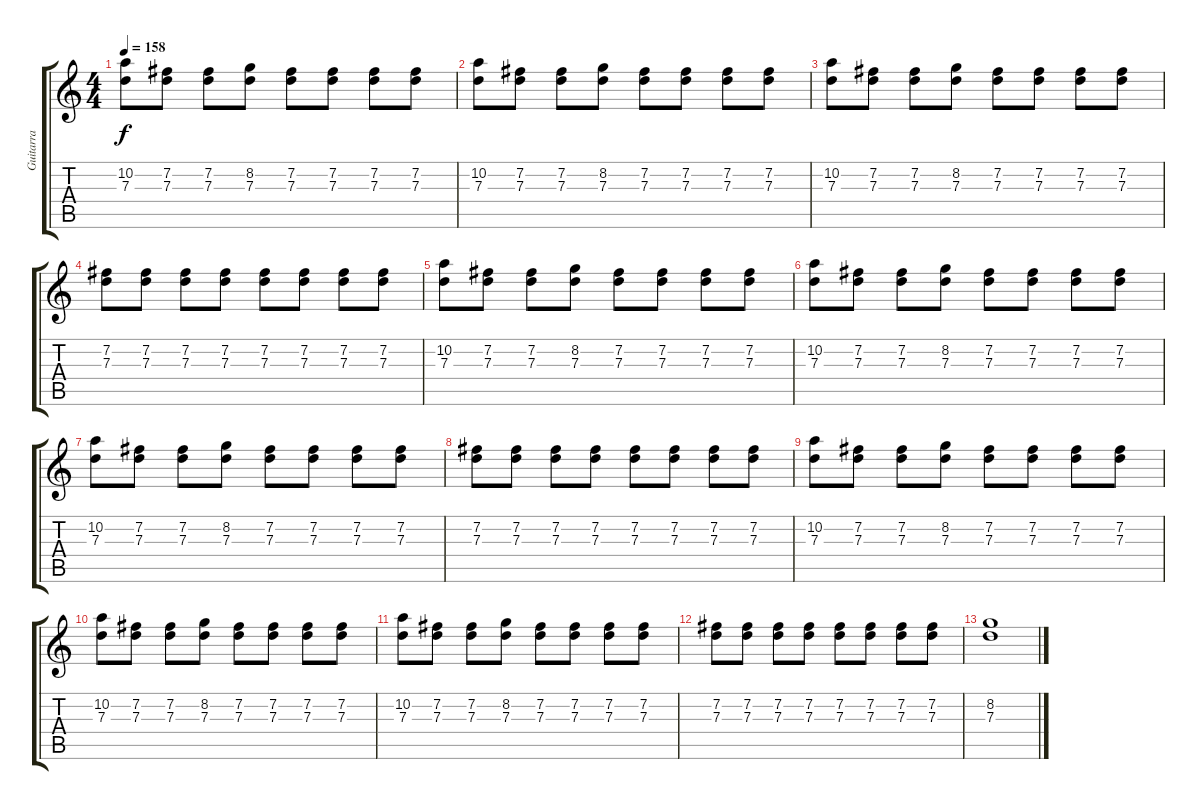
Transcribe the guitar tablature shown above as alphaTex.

\track ("Guitarra" "Guitarra") {instrument distortionguitar}
\staff {score tabs}
\tuning (E4 B3 G3 D3 A2 E2) {hide}
\ts (4 4)
\tempo 158
\clef g2
\ks c
(10.2 7.3).8{dy f} (7.2 7.3).8 (7.2 7.3).8 (8.2 7.3).8 (7.2 7.3).8 (7.2 7.3).8 (7.2 7.3).8 (7.2 7.3).8 |
(10.2 7.3).8 (7.2 7.3).8 (7.2 7.3).8 (8.2 7.3).8 (7.2 7.3).8 (7.2 7.3).8 (7.2 7.3).8 (7.2 7.3).8 |
(10.2 7.3).8 (7.2 7.3).8 (7.2 7.3).8 (8.2 7.3).8 (7.2 7.3).8 (7.2 7.3).8 (7.2 7.3).8 (7.2 7.3).8 |
(7.2 7.3).8 (7.2 7.3).8 (7.2 7.3).8 (7.2 7.3).8 (7.2 7.3).8 (7.2 7.3).8 (7.2 7.3).8 (7.2 7.3).8 |
(10.2 7.3).8 (7.2 7.3).8 (7.2 7.3).8 (8.2 7.3).8 (7.2 7.3).8 (7.2 7.3).8 (7.2 7.3).8 (7.2 7.3).8 |
(10.2 7.3).8 (7.2 7.3).8 (7.2 7.3).8 (8.2 7.3).8 (7.2 7.3).8 (7.2 7.3).8 (7.2 7.3).8 (7.2 7.3).8 |
(10.2 7.3).8 (7.2 7.3).8 (7.2 7.3).8 (8.2 7.3).8 (7.2 7.3).8 (7.2 7.3).8 (7.2 7.3).8 (7.2 7.3).8 |
(7.2 7.3).8 (7.2 7.3).8 (7.2 7.3).8 (7.2 7.3).8 (7.2 7.3).8 (7.2 7.3).8 (7.2 7.3).8 (7.2 7.3).8 |
(10.2 7.3).8 (7.2 7.3).8 (7.2 7.3).8 (8.2 7.3).8 (7.2 7.3).8 (7.2 7.3).8 (7.2 7.3).8 (7.2 7.3).8 |
(10.2 7.3).8 (7.2 7.3).8 (7.2 7.3).8 (8.2 7.3).8 (7.2 7.3).8 (7.2 7.3).8 (7.2 7.3).8 (7.2 7.3).8 |
(10.2 7.3).8 (7.2 7.3).8 (7.2 7.3).8 (8.2 7.3).8 (7.2 7.3).8 (7.2 7.3).8 (7.2 7.3).8 (7.2 7.3).8 |
(7.2 7.3).8 (7.2 7.3).8 (7.2 7.3).8 (7.2 7.3).8 (7.2 7.3).8 (7.2 7.3).8 (7.2 7.3).8 (7.2 7.3).8 |
(8.2 7.3).1
